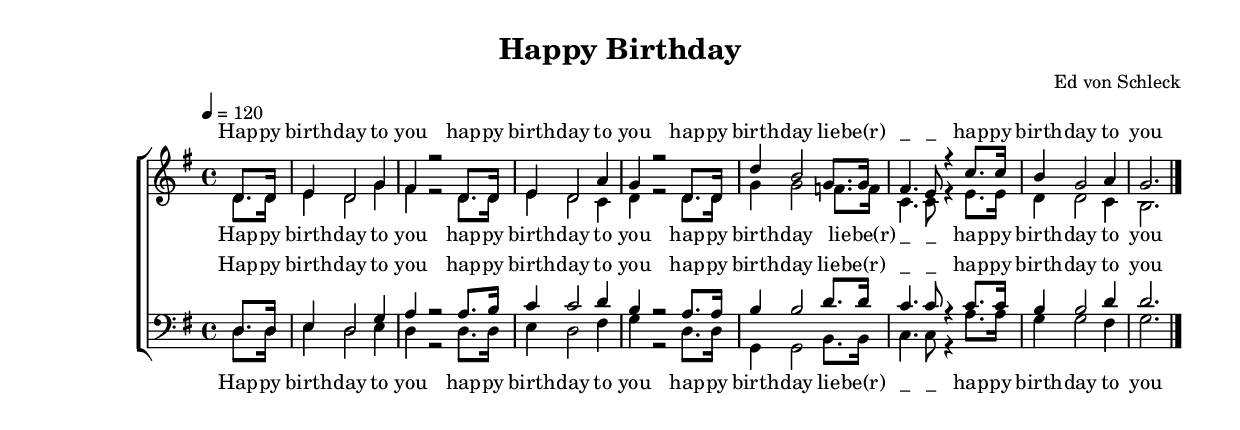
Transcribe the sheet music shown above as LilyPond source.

\version "2.13.39"

%Größe der Partitur
#(set-global-staff-size 16)

#(set-default-paper-size "a4")

%Abschalten von Point&Click
#(ly:set-option 'point-and-click #f)

\header {
  title = "Happy Birthday"
% composer = ""
  arranger = "Ed von Schleck"
}

global = {
  \key g \major
  \time 4/4
  \tempo 4=120
}

text = \lyricmode {
Hap -- py birth -- day to you
hap -- py birth -- day to you
hap -- py birth -- day lie -- be(r) "_" "_"
hap -- py birth -- day to you
}

sopMusic = \relative c' {
  \partial 4 d8. d16
  e4 d2 g4
  fis4 r2 d8. d16
  e4 d2 a'4
  g4 r2 d8. d16

  d'4 b2 g8. g16
  fis4. e8 r4 c'8. c16
  b4 g2 a4
  g2. \bar "|."
}
sopWords = \lyricmode {
\text
}

altoMusic = \relative c' {
 \partial 4 d8. d16
  e4 d2 g4
  fis4 r2 d8. d16
  e4 d2 c4
  d4 r2 d8. d16

  g4 g2 f8. f16
  c4. c8 r4 e8. e16
  d4 d2 c4
  b2. \bar "|."
}
altoWords = \lyricmode {
\text
}

tenorMusic = \relative c {
 \partial 4 d8. d16
  e4 d2 g4
  a4 r2 a8. b16
  c4 c2 d4
  b4 r2 a8. a16

  b4 b2 d8. d16
  c4. c8 r4 c8. c16
  b4 b2 d4
  d2. \bar "|."
}
tenorWords = \lyricmode {
\text
}

bassMusic = \relative c {
  \partial 4 d8. d16
  e4 d2 e4
  d4 r2 d8. d16
  e4 d2 fis4
  g4 r2 d8. d16

  g,4 g2 b8. b16
  c4. c8 r4 a'8. a16
  g4 g2 fis4
  g2. \bar "|."
}
bassWords = \lyricmode {
\text
}

\score {
  \new ChoirStaff <<
    \new Staff = women <<
      \new Voice = "sopranos" { \voiceOne << \global \sopMusic >> }
      \new Voice = "altos" { \voiceTwo << \global \altoMusic >> }
    >>
    \new Lyrics \with { alignAboveContext = women } \lyricsto sopranos \sopWords
    \new Lyrics \with { alignBelowContext = women } \lyricsto altos \altoWords
    \new Staff = men <<
      \clef bass
      \new Voice = "tenors" { \voiceOne << \global \tenorMusic >> }
      \new Voice = "basses" { \voiceTwo << \global \bassMusic >> }
    >>
    \new Lyrics \with { alignAboveContext = men } \lyricsto tenors \tenorWords
    \new Lyrics \with { alignBelowContext = men } \lyricsto basses \bassWords
  >>
  \layout {
    \context {
      \Staff
      \override VerticalAxisGroup #'minimum-Y-extent = #'(-3 . 3)
    }
  }
  \midi {}
}
